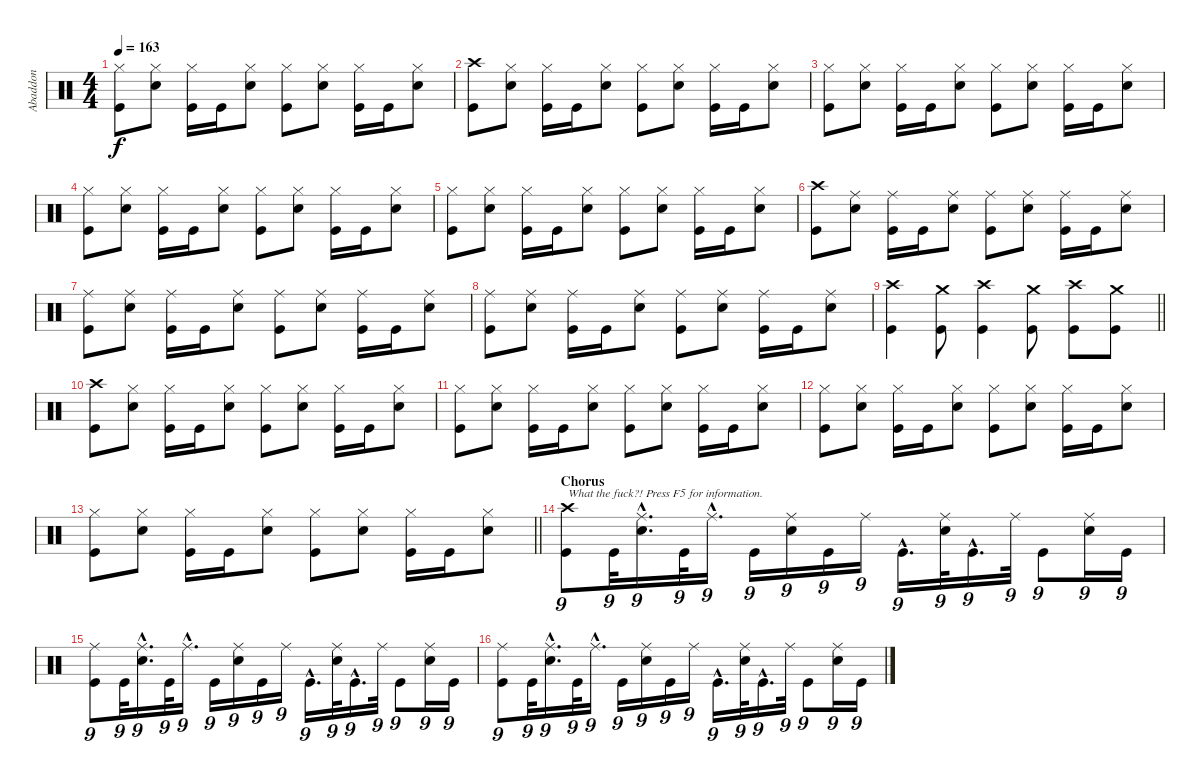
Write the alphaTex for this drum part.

\track ("Abaddon" "Abaddon") {instrument percussion}
\staff {score}
\articulation defaults
\ts (4 4)
\tempo 163
\clef neutral
\ks c
("Hi-Hat (closed)" "Kick (hit)").8{dy f} ("Hi-Hat (closed)" "Electric Snare (hit)").8 ("Hi-Hat (closed)" "Kick (hit)").16 "Kick (hit)".16 ("Hi-Hat (closed)" "Electric Snare (hit)").8 ("Hi-Hat (closed)" "Kick (hit)").8 ("Hi-Hat (closed)" "Electric Snare (hit)").8 ("Hi-Hat (closed)" "Kick (hit)").16 "Kick (hit)".16 ("Hi-Hat (closed)" "Electric Snare (hit)").8 |
("Crash high (hit)" "Kick (hit)").8 ("Hi-Hat (closed)" "Electric Snare (hit)").8 ("Hi-Hat (closed)" "Kick (hit)").16 "Kick (hit)".16 ("Hi-Hat (closed)" "Electric Snare (hit)").8 ("Hi-Hat (closed)" "Kick (hit)").8 ("Hi-Hat (closed)" "Electric Snare (hit)").8 ("Hi-Hat (closed)" "Kick (hit)").16 "Kick (hit)".16 ("Hi-Hat (closed)" "Electric Snare (hit)").8 |
("Hi-Hat (closed)" "Kick (hit)").8 ("Hi-Hat (closed)" "Electric Snare (hit)").8 ("Hi-Hat (closed)" "Kick (hit)").16 "Kick (hit)".16 ("Hi-Hat (closed)" "Electric Snare (hit)").8 ("Hi-Hat (closed)" "Kick (hit)").8 ("Hi-Hat (closed)" "Electric Snare (hit)").8 ("Hi-Hat (closed)" "Kick (hit)").16 "Kick (hit)".16 ("Hi-Hat (closed)" "Electric Snare (hit)").8 |
("Hi-Hat (closed)" "Kick (hit)").8 ("Hi-Hat (closed)" "Electric Snare (hit)").8 ("Hi-Hat (closed)" "Kick (hit)").16 "Kick (hit)".16 ("Hi-Hat (closed)" "Electric Snare (hit)").8 ("Hi-Hat (closed)" "Kick (hit)").8 ("Hi-Hat (closed)" "Electric Snare (hit)").8 ("Hi-Hat (closed)" "Kick (hit)").16 "Kick (hit)".16 ("Hi-Hat (closed)" "Electric Snare (hit)").8 |
("Hi-Hat (closed)" "Kick (hit)").8 ("Hi-Hat (closed)" "Electric Snare (hit)").8 ("Hi-Hat (closed)" "Kick (hit)").16 "Kick (hit)".16 ("Hi-Hat (closed)" "Electric Snare (hit)").8 ("Hi-Hat (closed)" "Kick (hit)").8 ("Hi-Hat (closed)" "Electric Snare (hit)").8 ("Hi-Hat (closed)" "Kick (hit)").16 "Kick (hit)".16 ("Hi-Hat (closed)" "Electric Snare (hit)").8 |
("Crash high (hit)" "Kick (hit)").8 ("Ride (middle)" "Electric Snare (hit)").8 ("Ride (middle)" "Kick (hit)").16 "Kick (hit)".16 ("Ride (middle)" "Electric Snare (hit)").8 ("Ride (middle)" "Kick (hit)").8 ("Ride (middle)" "Electric Snare (hit)").8 ("Ride (middle)" "Kick (hit)").16 "Kick (hit)".16 ("Ride (middle)" "Electric Snare (hit)").8 |
("Ride (middle)" "Kick (hit)").8 ("Ride (middle)" "Electric Snare (hit)").8 ("Ride (middle)" "Kick (hit)").16 "Kick (hit)".16 ("Ride (middle)" "Electric Snare (hit)").8 ("Ride (middle)" "Kick (hit)").8 ("Ride (middle)" "Electric Snare (hit)").8 ("Ride (middle)" "Kick (hit)").16 "Kick (hit)".16 ("Ride (middle)" "Electric Snare (hit)").8 |
("Ride (middle)" "Kick (hit)").8 ("Ride (middle)" "Electric Snare (hit)").8 ("Ride (middle)" "Kick (hit)").16 "Kick (hit)".16 ("Ride (middle)" "Electric Snare (hit)").8 ("Ride (middle)" "Kick (hit)").8 ("Ride (middle)" "Electric Snare (hit)").8 ("Ride (middle)" "Kick (hit)").16 "Kick (hit)".16 ("Ride (middle)" "Electric Snare (hit)").8 |
\barLineRight lightlight
("Crash high (hit)" "Kick (hit)").4 ("Crash medium (hit)" "Kick (hit)").8 ("Crash high (hit)" "Kick (hit)").4 ("Crash medium (hit)" "Kick (hit)").8 ("Crash high (hit)" "Kick (hit)").8 ("Crash medium (hit)" "Kick (hit)").8 |
("Crash high (hit)" "Kick (hit)").8 ("Hi-Hat (closed)" "Electric Snare (hit)").8 ("Hi-Hat (closed)" "Kick (hit)").16 "Kick (hit)".16 ("Hi-Hat (closed)" "Electric Snare (hit)").8 ("Hi-Hat (closed)" "Kick (hit)").8 ("Hi-Hat (closed)" "Electric Snare (hit)").8 ("Hi-Hat (closed)" "Kick (hit)").16 "Kick (hit)".16 ("Hi-Hat (closed)" "Electric Snare (hit)").8 |
("Hi-Hat (closed)" "Kick (hit)").8 ("Hi-Hat (closed)" "Electric Snare (hit)").8 ("Hi-Hat (closed)" "Kick (hit)").16 "Kick (hit)".16 ("Hi-Hat (closed)" "Electric Snare (hit)").8 ("Hi-Hat (closed)" "Kick (hit)").8 ("Hi-Hat (closed)" "Electric Snare (hit)").8 ("Hi-Hat (closed)" "Kick (hit)").16 "Kick (hit)".16 ("Hi-Hat (closed)" "Electric Snare (hit)").8 |
("Hi-Hat (closed)" "Kick (hit)").8 ("Hi-Hat (closed)" "Electric Snare (hit)").8 ("Hi-Hat (closed)" "Kick (hit)").16 "Kick (hit)".16 ("Hi-Hat (closed)" "Electric Snare (hit)").8 ("Hi-Hat (closed)" "Kick (hit)").8 ("Hi-Hat (closed)" "Electric Snare (hit)").8 ("Hi-Hat (closed)" "Kick (hit)").16 "Kick (hit)".16 ("Hi-Hat (closed)" "Electric Snare (hit)").8 |
\barLineRight lightlight
("Hi-Hat (closed)" "Kick (hit)").8 ("Hi-Hat (closed)" "Electric Snare (hit)").8 ("Hi-Hat (closed)" "Kick (hit)").16 "Kick (hit)".16 ("Hi-Hat (closed)" "Electric Snare (hit)").8 ("Hi-Hat (closed)" "Kick (hit)").8 ("Hi-Hat (closed)" "Electric Snare (hit)").8 ("Hi-Hat (closed)" "Kick (hit)").16 "Kick (hit)".16 ("Hi-Hat (closed)" "Electric Snare (hit)").8 |
\section ("" "Chorus")
("Crash high (hit)" "Kick (hit)").8{tu (9 8) txt "What the fuck?! Press F5 for information."} "Kick (hit)".32{tu (9 8)} ("Ride (middle)"{hac} "Electric Snare (hit)"{hac}).16{d tu (9 8)} "Kick (hit)".32{tu (9 8)} "Ride (middle)"{hac}.16{d tu (9 8)} "Kick (hit)".16{tu (9 8)} ("Ride (middle)" "Electric Snare (hit)").16{tu (9 8)} "Kick (hit)".16{tu (9 8)} "Ride (middle)".16{tu (9 8)} "Kick (hit)"{hac}.16{d tu (9 8)} ("Ride (middle)" "Electric Snare (hit)").32{tu (9 8)} "Kick (hit)"{hac}.16{d tu (9 8)} "Ride (middle)".32{tu (9 8)} "Kick (hit)".8{tu (9 8)} ("Ride (middle)" "Electric Snare (hit)").16{tu (9 8)} "Kick (hit)".16{tu (9 8)} |
("Ride (middle)" "Kick (hit)").8{tu (9 8)} "Kick (hit)".32{tu (9 8)} ("Ride (middle)"{hac} "Electric Snare (hit)"{hac}).16{d tu (9 8)} "Kick (hit)".32{tu (9 8)} "Ride (middle)"{hac}.16{d tu (9 8)} "Kick (hit)".16{tu (9 8)} ("Ride (middle)" "Electric Snare (hit)").16{tu (9 8)} "Kick (hit)".16{tu (9 8)} "Ride (middle)".16{tu (9 8)} "Kick (hit)"{hac}.16{d tu (9 8)} ("Ride (middle)" "Electric Snare (hit)").32{tu (9 8)} "Kick (hit)"{hac}.16{d tu (9 8)} "Ride (middle)".32{tu (9 8)} "Kick (hit)".8{tu (9 8)} ("Ride (middle)" "Electric Snare (hit)").16{tu (9 8)} "Kick (hit)".16{tu (9 8)} |
("Ride (middle)" "Kick (hit)").8{tu (9 8)} "Kick (hit)".32{tu (9 8)} ("Ride (middle)"{hac} "Electric Snare (hit)"{hac}).16{d tu (9 8)} "Kick (hit)".32{tu (9 8)} "Ride (middle)"{hac}.16{d tu (9 8)} "Kick (hit)".16{tu (9 8)} ("Ride (middle)" "Electric Snare (hit)").16{tu (9 8)} "Kick (hit)".16{tu (9 8)} "Ride (middle)".16{tu (9 8)} "Kick (hit)"{hac}.16{d tu (9 8)} ("Ride (middle)" "Electric Snare (hit)").32{tu (9 8)} "Kick (hit)"{hac}.16{d tu (9 8)} "Ride (middle)".32{tu (9 8)} "Kick (hit)".8{tu (9 8)} ("Ride (middle)" "Electric Snare (hit)").16{tu (9 8)} "Kick (hit)".16{tu (9 8)}
